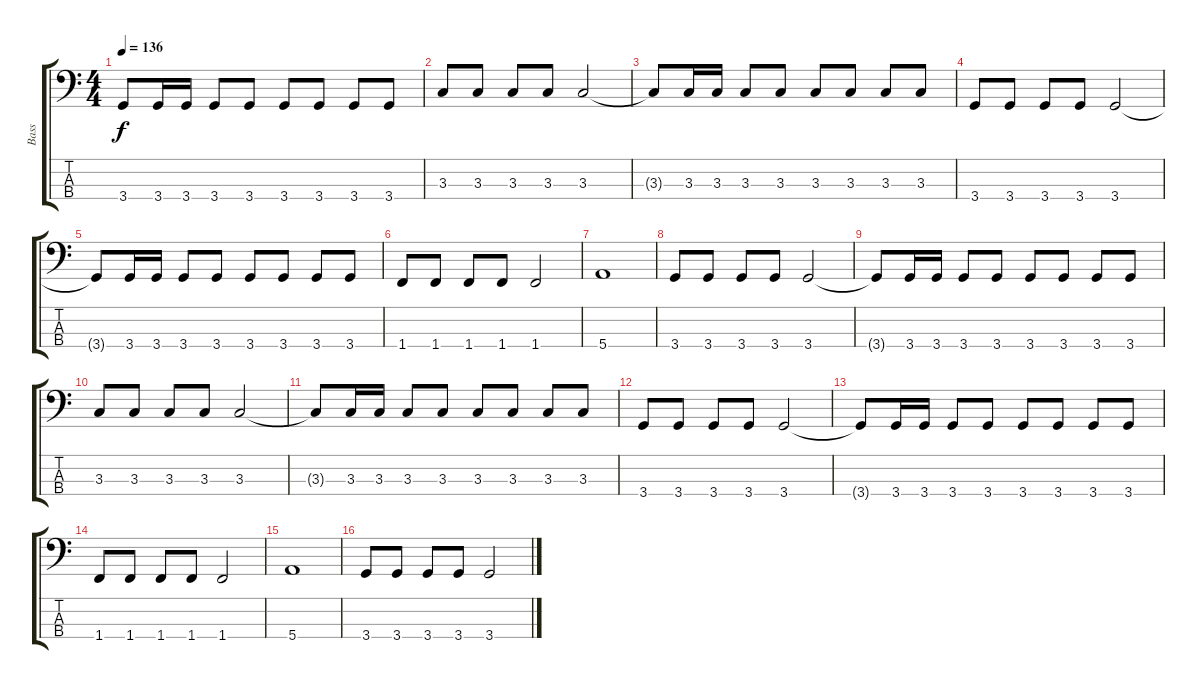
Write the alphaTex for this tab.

\track ("Bass" "Bass") {instrument electricbassfinger}
\staff {score tabs}
\tuning (G2 D2 A1 E1) {hide}
\ts (4 4)
\tempo 136
\clef f4
\ks c
3.4{t}.8{dy f} 3.4.16 3.4.16 3.4.8 3.4.8 3.4.8 3.4.8 3.4.8 3.4.8 |
3.3.8 3.3.8 3.3.8 3.3.8 3.3.2 |
3.3{t}.8 3.3.16 3.3.16 3.3.8 3.3.8 3.3.8 3.3.8 3.3.8 3.3.8 |
3.4.8 3.4.8 3.4.8 3.4.8 3.4.2 |
3.4{t}.8 3.4.16 3.4.16 3.4.8 3.4.8 3.4.8 3.4.8 3.4.8 3.4.8 |
1.4.8 1.4.8 1.4.8 1.4.8 1.4.2 |
5.4.1 |
3.4.8 3.4.8 3.4.8 3.4.8 3.4.2 |
3.4{t}.8 3.4.16 3.4.16 3.4.8 3.4.8 3.4.8 3.4.8 3.4.8 3.4.8 |
3.3.8 3.3.8 3.3.8 3.3.8 3.3.2 |
3.3{t}.8 3.3.16 3.3.16 3.3.8 3.3.8 3.3.8 3.3.8 3.3.8 3.3.8 |
3.4.8 3.4.8 3.4.8 3.4.8 3.4.2 |
3.4{t}.8 3.4.16 3.4.16 3.4.8 3.4.8 3.4.8 3.4.8 3.4.8 3.4.8 |
1.4.8 1.4.8 1.4.8 1.4.8 1.4.2 |
5.4.1 |
3.4.8 3.4.8 3.4.8 3.4.8 3.4.2
